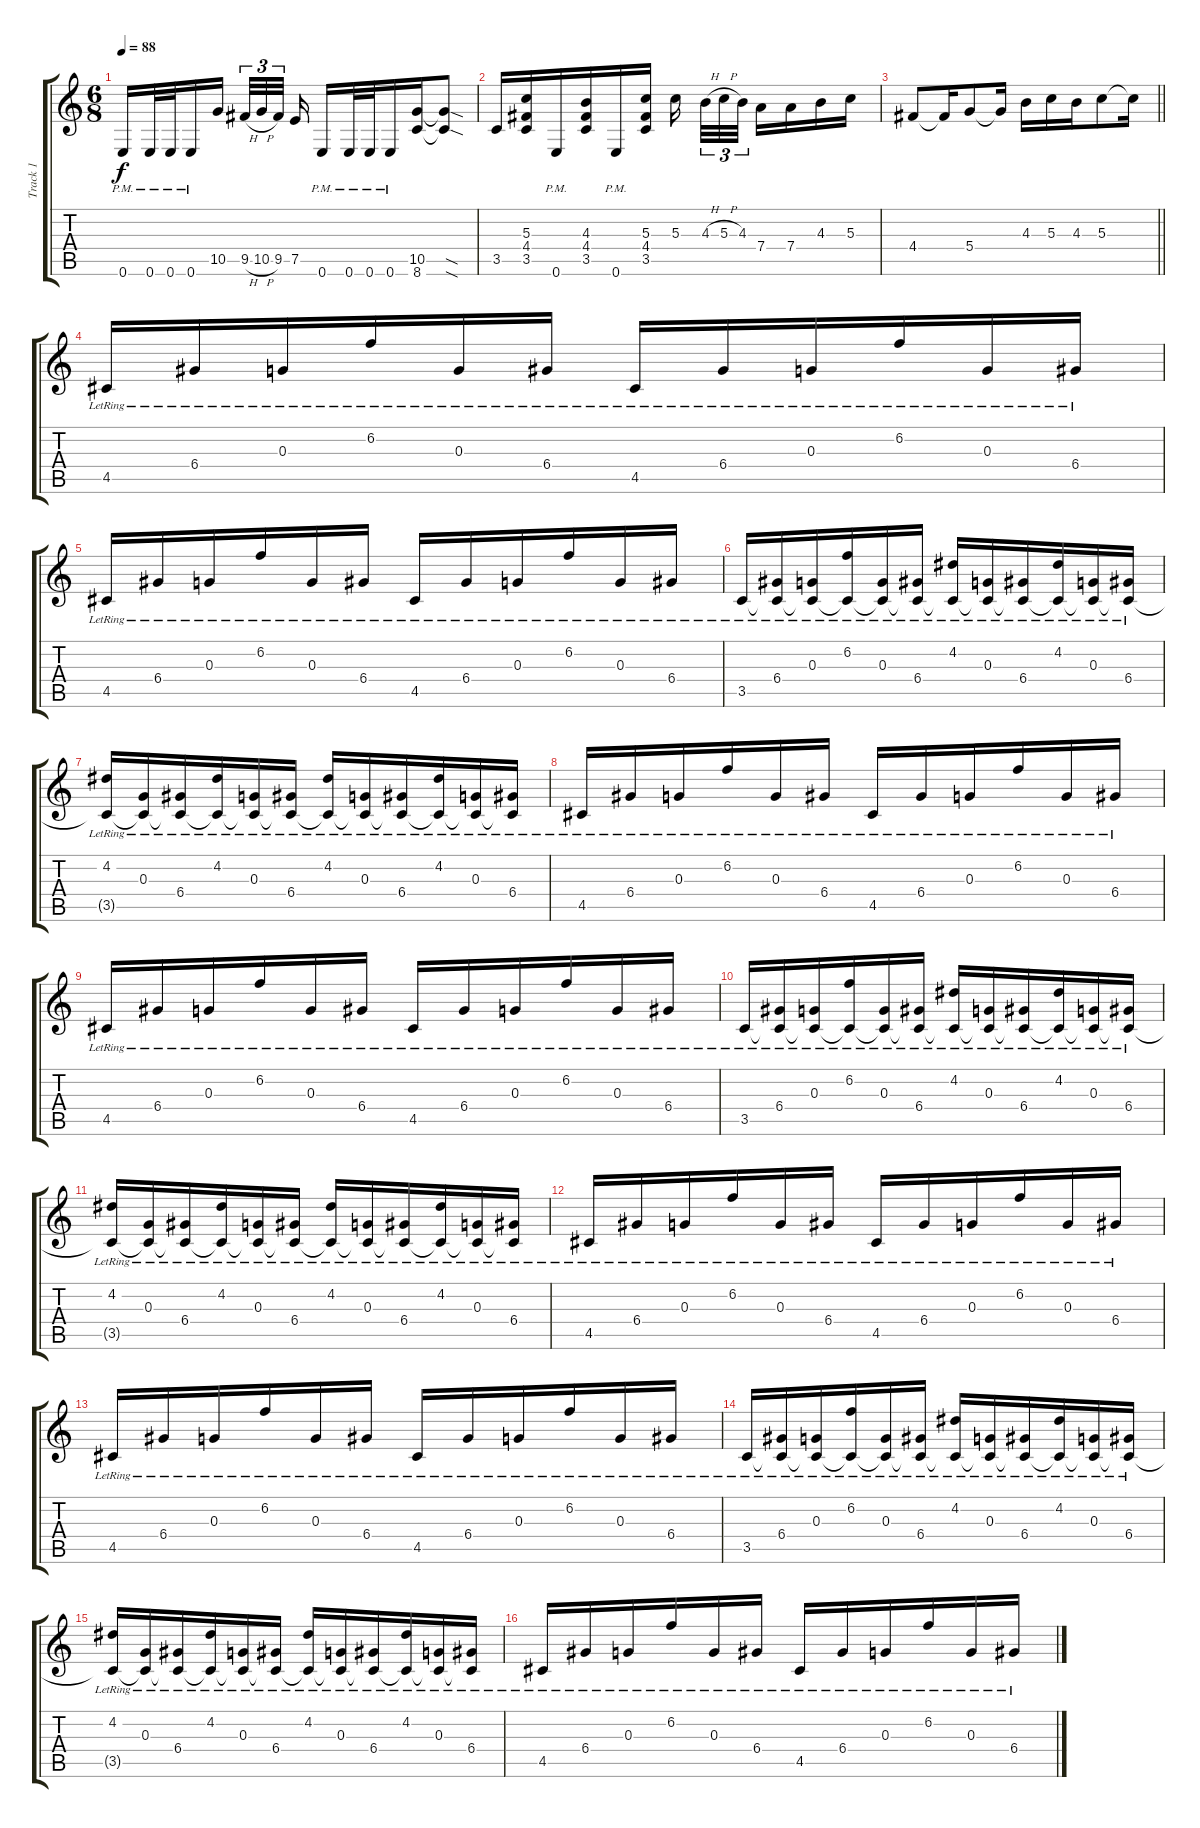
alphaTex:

\track ("Track 1" "Track 1") {instrument electricguitarclean}
\staff {score tabs}
\tuning (E4 B3 G3 D3 A2 E2) {hide}
\ts (6 8)
\tempo 88
\clef g2
\ks c
0.6{pm}.16{dy f} 0.6{pm}.32 0.6{pm}.32 0.6{pm}.16 10.5.16{beam splitsecondary} 9.5{h}.32{tu (3 2)} 10.5{h}.32{tu (3 2)} 9.5.32{tu (3 2) beam splitsecondary} 7.5.16 0.6{pm}.16 0.6{pm}.32 0.6{pm}.32 0.6{pm}.16 (10.5 8.6).16 (10.5{sod t} 8.6{sod t}).8 |
3.5.16 (5.3 4.4 3.5).16 0.6{pm}.16 (4.3 4.4 3.5).16 0.6{pm}.16 (5.3 4.4 3.5).16 5.3.16{beam splitsecondary} 4.3{h}.32{tu (3 2)} 5.3{h}.32{tu (3 2)} 4.3.32{tu (3 2) beam splitsecondary} 7.4.16 7.4.16 4.3.16 5.3.16 |
\barLineRight lightlight
4.4.8 4.4{t}.16 5.4.8 5.4{t}.16 4.3.16 5.3.16 4.3.16 5.3.8 5.3{t}.16 |
4.5{lr}.16{volume 12} 6.4{lr}.16 0.3{lr}.16 6.2{lr}.16 0.3{lr}.16 6.4{lr}.16 4.5{lr}.16 6.4{lr}.16 0.3{lr}.16 6.2{lr}.16 0.3{lr}.16 6.4{lr}.16 |
4.5{lr}.16 6.4{lr}.16 0.3{lr}.16 6.2{lr}.16 0.3{lr}.16 6.4{lr}.16 4.5{lr}.16 6.4{lr}.16 0.3{lr}.16 6.2{lr}.16 0.3{lr}.16 6.4{lr}.16 |
3.5{lr}.16 (6.4{lr} 3.5{t}).16 (0.3{lr} 3.5{t}).16 (6.2{lr} 3.5{t}).16 (0.3{lr} 3.5{t}).16 (6.4{lr} 3.5{t}).16 (4.2{lr} 3.5{t}).16 (0.3{lr} 3.5{t}).16 (6.4{lr} 3.5{t}).16 (4.2{lr} 3.5{t}).16 (0.3{lr} 3.5{t}).16 (6.4{lr} 3.5{t}).16 |
(4.2{lr} 3.5{t}).16 (0.3{lr} 3.5{t}).16 (6.4{lr} 3.5{t}).16 (4.2{lr} 3.5{t}).16 (0.3{lr} 3.5{t}).16 (6.4{lr} 3.5{t}).16 (4.2{lr} 3.5{t}).16 (0.3{lr} 3.5{t}).16 (6.4{lr} 3.5{t}).16 (4.2{lr} 3.5{t}).16 (0.3{lr} 3.5{t}).16 (6.4{lr} 3.5{t}).16 |
4.5{lr}.16 6.4{lr}.16 0.3{lr}.16 6.2{lr}.16 0.3{lr}.16 6.4{lr}.16 4.5{lr}.16 6.4{lr}.16 0.3{lr}.16 6.2{lr}.16 0.3{lr}.16 6.4{lr}.16 |
4.5{lr}.16 6.4{lr}.16 0.3{lr}.16 6.2{lr}.16 0.3{lr}.16 6.4{lr}.16 4.5{lr}.16 6.4{lr}.16 0.3{lr}.16 6.2{lr}.16 0.3{lr}.16 6.4{lr}.16 |
3.5{lr}.16 (6.4{lr} 3.5{t}).16 (0.3{lr} 3.5{t}).16 (6.2{lr} 3.5{t}).16 (0.3{lr} 3.5{t}).16 (6.4{lr} 3.5{t}).16 (4.2{lr} 3.5{t}).16 (0.3{lr} 3.5{t}).16 (6.4{lr} 3.5{t}).16 (4.2{lr} 3.5{t}).16 (0.3{lr} 3.5{t}).16 (6.4{lr} 3.5{t}).16 |
(4.2{lr} 3.5{t}).16 (0.3{lr} 3.5{t}).16 (6.4{lr} 3.5{t}).16 (4.2{lr} 3.5{t}).16 (0.3{lr} 3.5{t}).16 (6.4{lr} 3.5{t}).16 (4.2{lr} 3.5{t}).16 (0.3{lr} 3.5{t}).16 (6.4{lr} 3.5{t}).16 (4.2{lr} 3.5{t}).16 (0.3{lr} 3.5{t}).16 (6.4{lr} 3.5{t}).16 |
4.5{lr}.16 6.4{lr}.16 0.3{lr}.16 6.2{lr}.16 0.3{lr}.16 6.4{lr}.16 4.5{lr}.16 6.4{lr}.16 0.3{lr}.16 6.2{lr}.16 0.3{lr}.16 6.4{lr}.16 |
4.5{lr}.16 6.4{lr}.16 0.3{lr}.16 6.2{lr}.16 0.3{lr}.16 6.4{lr}.16 4.5{lr}.16 6.4{lr}.16 0.3{lr}.16 6.2{lr}.16 0.3{lr}.16 6.4{lr}.16 |
3.5{lr}.16 (6.4{lr} 3.5{t}).16 (0.3{lr} 3.5{t}).16 (6.2{lr} 3.5{t}).16 (0.3{lr} 3.5{t}).16 (6.4{lr} 3.5{t}).16 (4.2{lr} 3.5{t}).16 (0.3{lr} 3.5{t}).16 (6.4{lr} 3.5{t}).16 (4.2{lr} 3.5{t}).16 (0.3{lr} 3.5{t}).16 (6.4{lr} 3.5{t}).16 |
(4.2{lr} 3.5{t}).16 (0.3{lr} 3.5{t}).16 (6.4{lr} 3.5{t}).16 (4.2{lr} 3.5{t}).16 (0.3{lr} 3.5{t}).16 (6.4{lr} 3.5{t}).16 (4.2{lr} 3.5{t}).16 (0.3{lr} 3.5{t}).16 (6.4{lr} 3.5{t}).16 (4.2{lr} 3.5{t}).16 (0.3{lr} 3.5{t}).16 (6.4{lr} 3.5{t}).16 |
4.5{lr}.16 6.4{lr}.16 0.3{lr}.16 6.2{lr}.16 0.3{lr}.16 6.4{lr}.16 4.5{lr}.16 6.4{lr}.16 0.3{lr}.16 6.2{lr}.16 0.3{lr}.16 6.4{lr}.16
